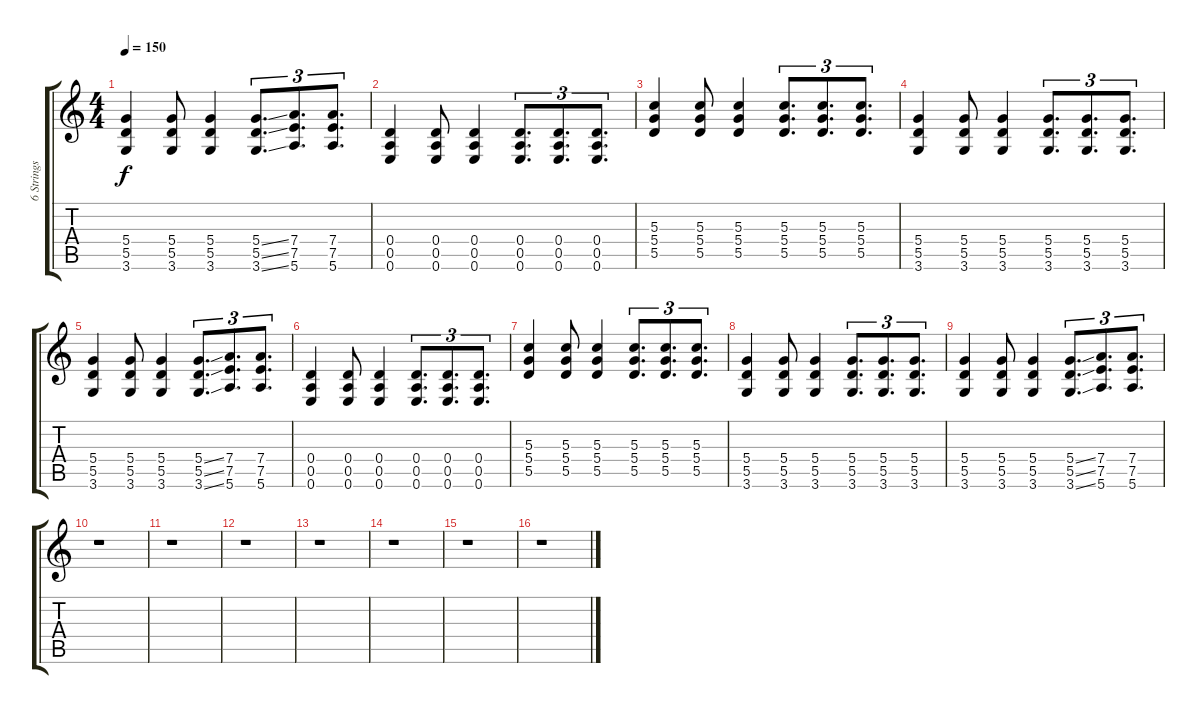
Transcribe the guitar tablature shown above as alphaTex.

\track ("6 Strings Guitar Standart Tuning" "6 Strings ") {instrument distortionguitar}
\staff {score tabs}
\tuning (E4 B3 G3 D3 A2 E2) {hide}
\ts (4 4)
\tempo 150
\clef g2
\ks c
(5.4 5.5 3.6).4{dy f} (5.4 5.5 3.6).8 (5.4 5.5 3.6).4 (5.4{ss} 5.5{ss} 3.6{ss}).8{d tu (3 2)} (7.4 7.5 5.6).8{d tu (3 2)} (7.4 7.5 5.6).8{d tu (3 2)} |
(0.4 0.5 0.6).4 (0.4 0.5 0.6).8 (0.4 0.5 0.6).4 (0.4 0.5 0.6).8{d tu (3 2)} (0.4 0.5 0.6).8{d tu (3 2)} (0.4 0.5 0.6).8{d tu (3 2)} |
(5.3 5.4 5.5).4 (5.3 5.4 5.5).8 (5.3 5.4 5.5).4 (5.3 5.4 5.5).8{d tu (3 2)} (5.3 5.4 5.5).8{d tu (3 2)} (5.3 5.4 5.5).8{d tu (3 2)} |
(5.4 5.5 3.6).4 (5.4 5.5 3.6).8 (5.4 5.5 3.6).4 (5.4 5.5 3.6).8{d tu (3 2)} (5.4 5.5 3.6).8{d tu (3 2)} (5.4 5.5 3.6).8{d tu (3 2)} |
(5.4 5.5 3.6).4 (5.4 5.5 3.6).8 (5.4 5.5 3.6).4 (5.4{ss} 5.5{ss} 3.6{ss}).8{d tu (3 2)} (7.4 7.5 5.6).8{d tu (3 2)} (7.4 7.5 5.6).8{d tu (3 2)} |
(0.4 0.5 0.6).4 (0.4 0.5 0.6).8 (0.4 0.5 0.6).4 (0.4 0.5 0.6).8{d tu (3 2)} (0.4 0.5 0.6).8{d tu (3 2)} (0.4 0.5 0.6).8{d tu (3 2)} |
(5.3 5.4 5.5).4 (5.3 5.4 5.5).8 (5.3 5.4 5.5).4 (5.3 5.4 5.5).8{d tu (3 2)} (5.3 5.4 5.5).8{d tu (3 2)} (5.3 5.4 5.5).8{d tu (3 2)} |
(5.4 5.5 3.6).4 (5.4 5.5 3.6).8 (5.4 5.5 3.6).4 (5.4 5.5 3.6).8{d tu (3 2)} (5.4 5.5 3.6).8{d tu (3 2)} (5.4 5.5 3.6).8{d tu (3 2)} |
(5.4 5.5 3.6).4 (5.4 5.5 3.6).8 (5.4 5.5 3.6).4 (5.4{ss} 5.5{ss} 3.6{ss}).8{d tu (3 2)} (7.4 7.5 5.6).8{d tu (3 2)} (7.4 7.5 5.6).8{d tu (3 2)} |
r.1 |
r.1 |
r.1 |
r.1 |
r.1 |
r.1 |
r.1
